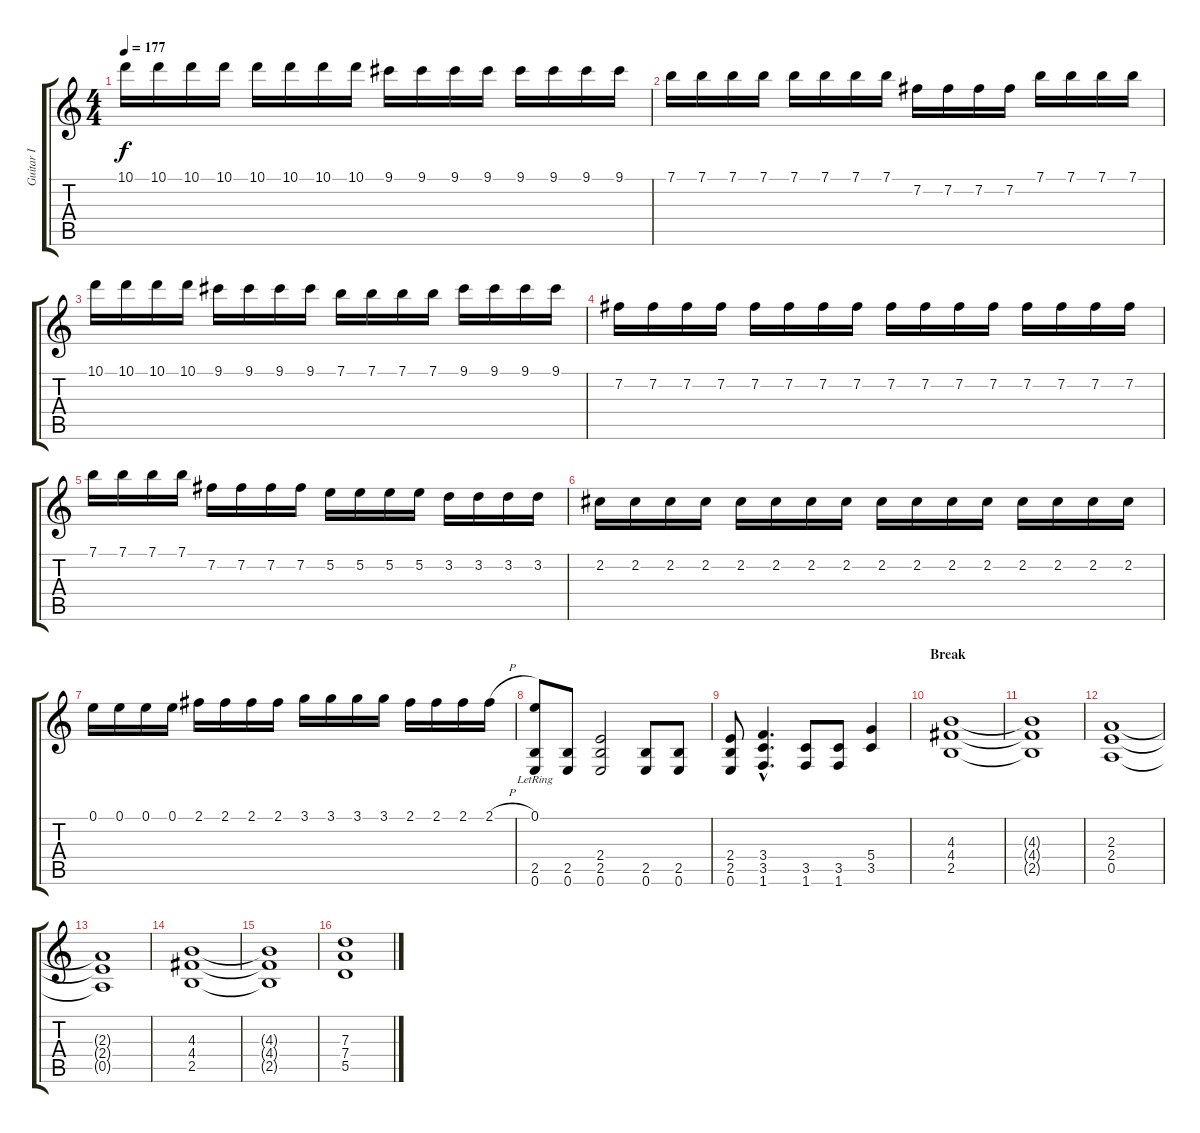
\track ("Guitar I" "Guitar I") {instrument distortionguitar}
\staff {score tabs}
\tuning (E4 B3 G3 D3 A2 E2) {hide}
\ts (4 4)
\tempo 177
\clef g2
\ks c
10.1.16{dy f} 10.1.16 10.1.16 10.1.16 10.1.16 10.1.16 10.1.16 10.1.16 9.1.16 9.1.16 9.1.16 9.1.16 9.1.16 9.1.16 9.1.16 9.1.16 |
7.1.16 7.1.16 7.1.16 7.1.16 7.1.16 7.1.16 7.1.16 7.1.16 7.2.16 7.2.16 7.2.16 7.2.16 7.1.16 7.1.16 7.1.16 7.1.16 |
10.1.16 10.1.16 10.1.16 10.1.16 9.1.16 9.1.16 9.1.16 9.1.16 7.1.16 7.1.16 7.1.16 7.1.16 9.1.16 9.1.16 9.1.16 9.1.16 |
7.2.16 7.2.16 7.2.16 7.2.16 7.2.16 7.2.16 7.2.16 7.2.16 7.2.16 7.2.16 7.2.16 7.2.16 7.2.16 7.2.16 7.2.16 7.2.16 |
7.1.16 7.1.16 7.1.16 7.1.16 7.2.16 7.2.16 7.2.16 7.2.16 5.2.16 5.2.16 5.2.16 5.2.16 3.2.16 3.2.16 3.2.16 3.2.16 |
2.2.16 2.2.16 2.2.16 2.2.16 2.2.16 2.2.16 2.2.16 2.2.16 2.2.16 2.2.16 2.2.16 2.2.16 2.2.16 2.2.16 2.2.16 2.2.16 |
0.1.16 0.1.16 0.1.16 0.1.16 2.1.16 2.1.16 2.1.16 2.1.16 3.1.16 3.1.16 3.1.16 3.1.16 2.1.16 2.1.16 2.1.16 2.1{h}.16 |
(0.1{lr} 2.5 0.6).8 (2.5 0.6).8 (2.4 2.5 0.6).2 (2.5 0.6).8 (2.5 0.6).8 |
(2.4 2.5 0.6).8 (3.4{hac} 3.5{hac} 1.6{hac}).4{d} (3.5 1.6).8 (3.5 1.6).8 (5.4 3.5).4 |
\section ("" "Break")
(4.3 4.4 2.5).1 |
(4.3{t} 4.4{t} 2.5{t}).1 |
(2.3 2.4 0.5).1 |
(2.3{t} 2.4{t} 0.5{t}).1 |
(4.3 4.4 2.5).1 |
(4.3{t} 4.4{t} 2.5{t}).1 |
(7.3 7.4 5.5).1
